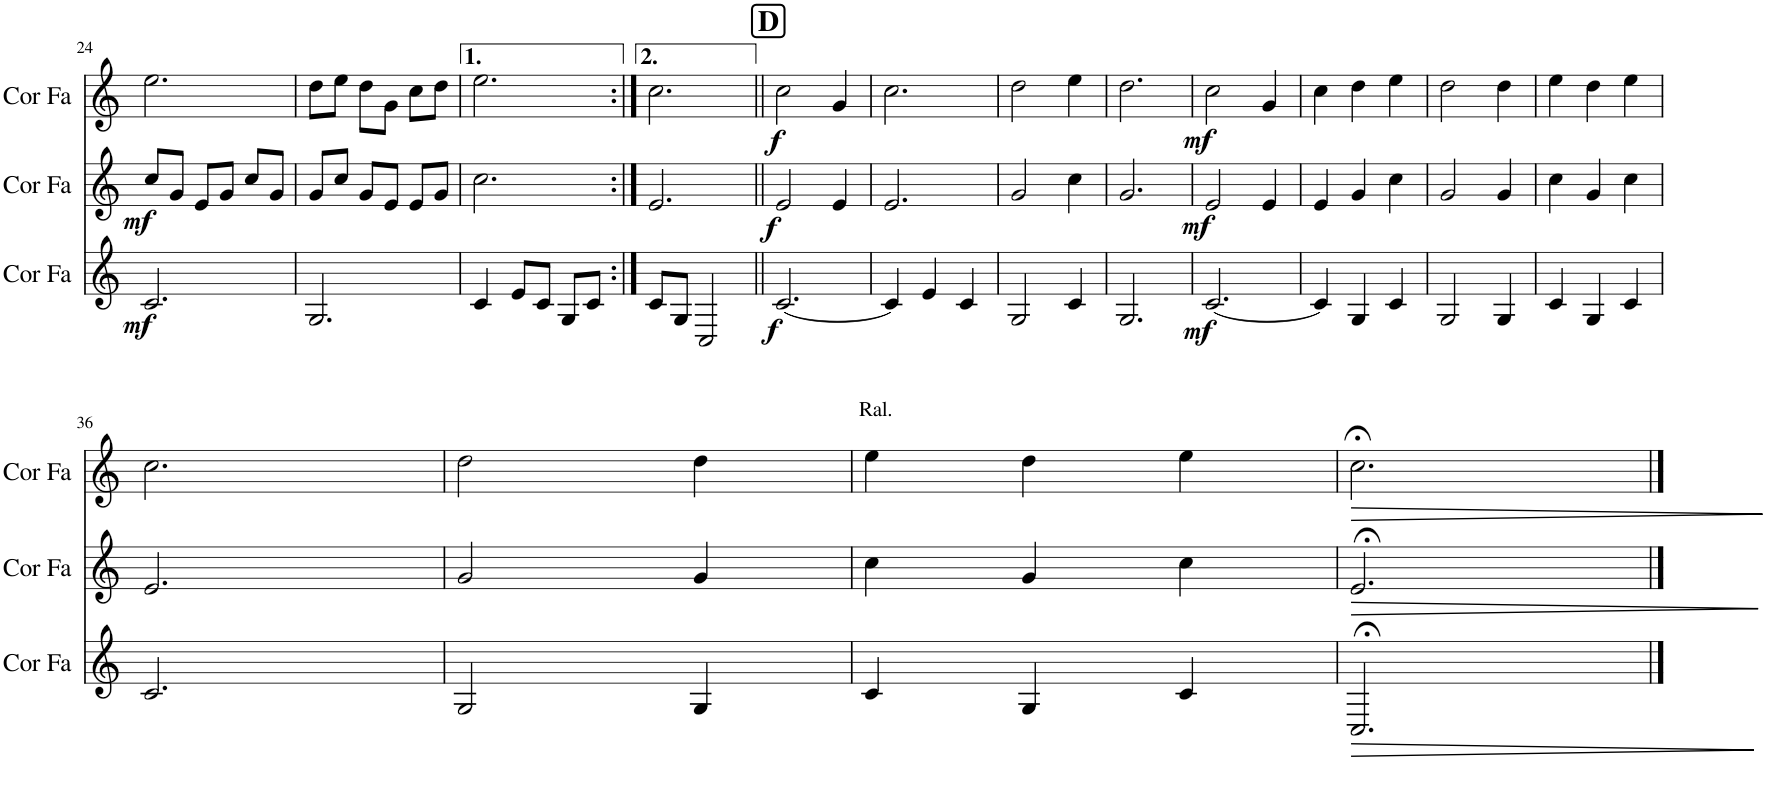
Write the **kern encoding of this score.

**kern	**dynam	**kern	**dynam	**kern	**dynam
*part3	*part3	*part2	*part2	*part1	*part1
*staff3	*staff3	*staff2	*staff2	*staff1	*staff1
*I"Cor en Fa	*	*I"Cor en Fa	*	*I"Cor en Fa	*
*I'Cor Fa	*	*I'Cor Fa	*	*I'Cor Fa	*
!!LO:PB:g=z
*clefG2	*	*clefG2	*	*clefG2	*
*Trd4c7	*	*Trd4c7	*	*Trd4c7	*
*k[]	*	*k[]	*	*k[]	*
*M3/4	*	*M3/4	*	*M3/4	*
=24	=24	=24	=24	=24	=24
!	!LO:DY:b	!	!LO:DY:b	!	!
2.c/	mf	8cc/L	mf	2.ee\	.
.	.	8g/J	.	.	.
.	.	8e/L	.	.	.
.	.	8g/J	.	.	.
.	.	8cc/L	.	.	.
.	.	8g/J	.	.	.
=25	=25	=25	=25	=25	=25
2.G/	.	8g/L	.	8dd\L	.
.	.	8cc/J	.	8ee\J	.
.	.	8g/L	.	8dd\L	.
.	.	8e/J	.	8g\J	.
.	.	8e/L	.	8cc\L	.
.	.	8g/J	.	8dd\J	.
=26	=26	=26	=26	=26	=26
4c/	.	2.cc\	.	2.ee\	.
8e/L	.	.	.	.	.
8c/J	.	.	.	.	.
8G/L	.	.	.	.	.
8c/J	.	.	.	.	.
=27:|!	=27:|!	=27:|!	=27:|!	=27:|!	=27:|!
8c/L	.	2.e/	.	2.cc\	.
8G/J	.	.	.	.	.
2C/	.	.	.	.	.
!!LO:REH:place=s1:a:B:cj:fs=14:t=D
=28||	=28||	=28||	=28||	=28||	=28||
!	!LO:DY:b	!	!LO:DY:b	!	!LO:DY:b
[2.c/	f	2e/	f	2cc\	f
.	.	4e/	.	4g/	.
=29	=29	=29	=29	=29	=29
4c/]	.	2.e/	.	2.cc\	.
4e/	.	.	.	.	.
4c/	.	.	.	.	.
=30	=30	=30	=30	=30	=30
2G/	.	2g/	.	2dd\	.
4c/	.	4cc\	.	4ee\	.
=31	=31	=31	=31	=31	=31
2.G/	.	2.g/	.	2.dd\	.
=32	=32	=32	=32	=32	=32
!	!LO:DY:b	!	!LO:DY:b	!	!LO:DY:b
[2.c/	mf	2e/	mf	2cc\	mf
.	.	4e/	.	4g/	.
=33	=33	=33	=33	=33	=33
4c/]	.	4e/	.	4cc\	.
4G/	.	4g/	.	4dd\	.
4c/	.	4cc\	.	4ee\	.
=34	=34	=34	=34	=34	=34
2G/	.	2g/	.	2dd\	.
4G/	.	4g/	.	4dd\	.
=35	=35	=35	=35	=35	=35
4c/	.	4cc\	.	4ee\	.
4G/	.	4g/	.	4dd\	.
4c/	.	4cc\	.	4ee\	.
!!LO:LB:g=z
=36	=36	=36	=36	=36	=36
2.c/	.	2.e/	.	2.cc\	.
=37	=37	=37	=37	=37	=37
2G/	.	2g/	.	2dd\	.
4G/	.	4g/	.	4dd\	.
=38	=38	=38	=38	=38	=38
!	!	!	!	!LO:TX:a:t=Ral.	!
4c/	.	4cc\	.	4ee\	.
4G/	.	4g/	.	4dd\	.
4c/	.	4cc\	.	4ee\	.
=39	=39	=39	=39	=39	=39
!	!LO:HP:b	!	!LO:HP:b	!	!LO:HP:b
2.C;</	>	2.e;</	>	2.cc;<\	>
.	]	.	]	.	]
==	==	==	==	==	==
*-	*-	*-	*-	*-	*-
